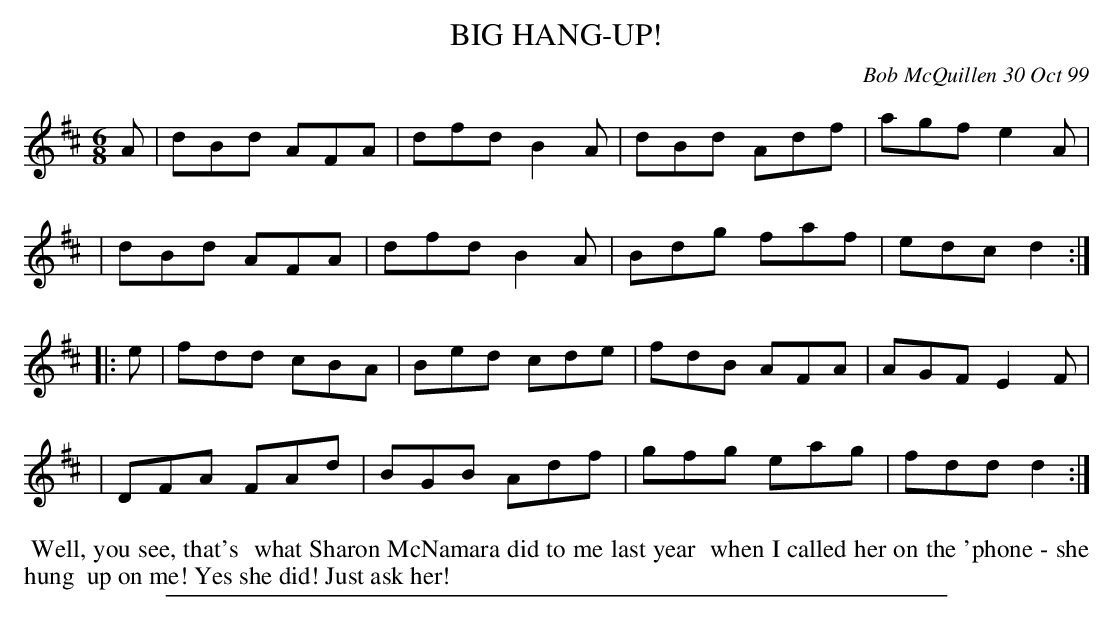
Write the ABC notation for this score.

X:1
T: BIG HANG-UP!
C: Bob McQuillen 30 Oct 99
M: 6/8
L: 1/8
K: D
A \
| dBd AFA | dfd B2A | dBd Adf | agf e2A |
| dBd AFA | dfd B2A | Bdg faf | edc d2 :|
|: e \
| fdd cBA | Bed cde | fdB AFA | AGF E2F |
| DFA FAd | BGB Adf | gfg eag | fdd d2 :|
